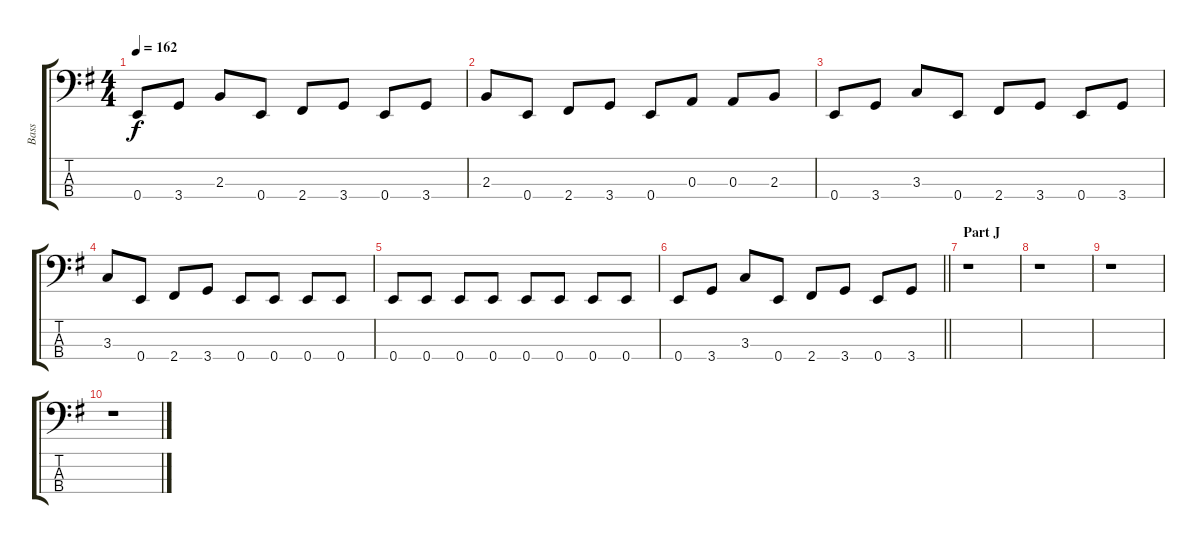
\track ("Bass" "Bass") {instrument electricbasspick}
\staff {score tabs}
\tuning (G2 D2 A1 E1) {hide}
\ts (4 4)
\tempo 162
\clef f4
\ks g
0.4.8{dy f} 3.4.8 2.3.8 0.4.8 2.4.8 3.4.8 0.4.8 3.4.8 |
2.3.8 0.4.8 2.4.8 3.4.8 0.4.8 0.3.8 0.3.8 2.3.8 |
0.4.8 3.4.8 3.3.8 0.4.8 2.4.8 3.4.8 0.4.8 3.4.8 |
3.3.8 0.4.8 2.4.8 3.4.8 0.4.8 0.4.8 0.4.8 0.4.8 |
0.4.8 0.4.8 0.4.8 0.4.8 0.4.8 0.4.8 0.4.8 0.4.8 |
\barLineRight lightlight
0.4.8 3.4.8 3.3.8 0.4.8 2.4.8 3.4.8 0.4.8 3.4.8 |
\section ("" "Part J")
r.1 |
r.1 |
r.1 |
r.1
